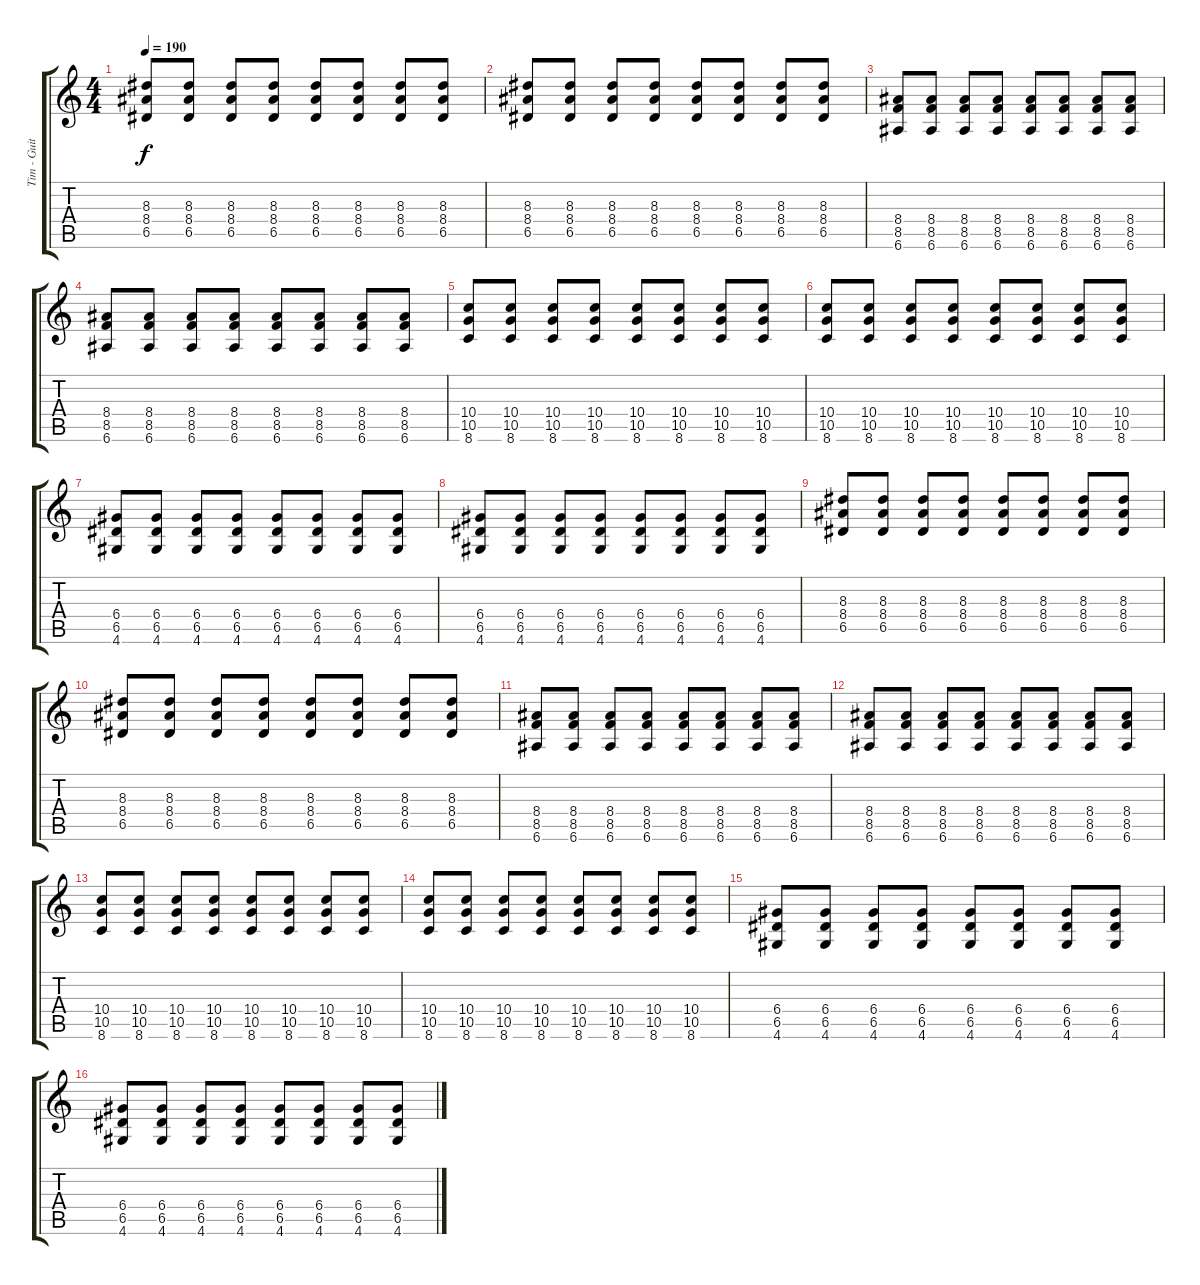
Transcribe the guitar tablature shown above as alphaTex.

\track ("Tim - Guitar" "Tim - Guit") {instrument distortionguitar}
\staff {score tabs}
\tuning (E4 B3 G3 D3 A2 E2) {hide}
\ts (4 4)
\tempo 190
\clef g2
\ks c
(8.3 8.4 6.5).8{dy f} (8.3 8.4 6.5).8 (8.3 8.4 6.5).8 (8.3 8.4 6.5).8 (8.3 8.4 6.5).8 (8.3 8.4 6.5).8 (8.3 8.4 6.5).8 (8.3 8.4 6.5).8 |
(8.3 8.4 6.5).8 (8.3 8.4 6.5).8 (8.3 8.4 6.5).8 (8.3 8.4 6.5).8 (8.3 8.4 6.5).8 (8.3 8.4 6.5).8 (8.3 8.4 6.5).8 (8.3 8.4 6.5).8 |
(8.4 8.5 6.6).8 (8.4 8.5 6.6).8 (8.4 8.5 6.6).8 (8.4 8.5 6.6).8 (8.4 8.5 6.6).8 (8.4 8.5 6.6).8 (8.4 8.5 6.6).8 (8.4 8.5 6.6).8 |
(8.4 8.5 6.6).8 (8.4 8.5 6.6).8 (8.4 8.5 6.6).8 (8.4 8.5 6.6).8 (8.4 8.5 6.6).8 (8.4 8.5 6.6).8 (8.4 8.5 6.6).8 (8.4 8.5 6.6).8 |
(10.4 10.5 8.6).8 (10.4 10.5 8.6).8 (10.4 10.5 8.6).8 (10.4 10.5 8.6).8 (10.4 10.5 8.6).8 (10.4 10.5 8.6).8 (10.4 10.5 8.6).8 (10.4 10.5 8.6).8 |
(10.4 10.5 8.6).8 (10.4 10.5 8.6).8 (10.4 10.5 8.6).8 (10.4 10.5 8.6).8 (10.4 10.5 8.6).8 (10.4 10.5 8.6).8 (10.4 10.5 8.6).8 (10.4 10.5 8.6).8 |
(6.4 6.5 4.6).8 (6.4 6.5 4.6).8 (6.4 6.5 4.6).8 (6.4 6.5 4.6).8 (6.4 6.5 4.6).8 (6.4 6.5 4.6).8 (6.4 6.5 4.6).8 (6.4 6.5 4.6).8 |
(6.4 6.5 4.6).8 (6.4 6.5 4.6).8 (6.4 6.5 4.6).8 (6.4 6.5 4.6).8 (6.4 6.5 4.6).8 (6.4 6.5 4.6).8 (6.4 6.5 4.6).8 (6.4 6.5 4.6).8 |
(8.3 8.4 6.5).8 (8.3 8.4 6.5).8 (8.3 8.4 6.5).8 (8.3 8.4 6.5).8 (8.3 8.4 6.5).8 (8.3 8.4 6.5).8 (8.3 8.4 6.5).8 (8.3 8.4 6.5).8 |
(8.3 8.4 6.5).8 (8.3 8.4 6.5).8 (8.3 8.4 6.5).8 (8.3 8.4 6.5).8 (8.3 8.4 6.5).8 (8.3 8.4 6.5).8 (8.3 8.4 6.5).8 (8.3 8.4 6.5).8 |
(8.4 8.5 6.6).8 (8.4 8.5 6.6).8 (8.4 8.5 6.6).8 (8.4 8.5 6.6).8 (8.4 8.5 6.6).8 (8.4 8.5 6.6).8 (8.4 8.5 6.6).8 (8.4 8.5 6.6).8 |
(8.4 8.5 6.6).8 (8.4 8.5 6.6).8 (8.4 8.5 6.6).8 (8.4 8.5 6.6).8 (8.4 8.5 6.6).8 (8.4 8.5 6.6).8 (8.4 8.5 6.6).8 (8.4 8.5 6.6).8 |
(10.4 10.5 8.6).8 (10.4 10.5 8.6).8 (10.4 10.5 8.6).8 (10.4 10.5 8.6).8 (10.4 10.5 8.6).8 (10.4 10.5 8.6).8 (10.4 10.5 8.6).8 (10.4 10.5 8.6).8 |
(10.4 10.5 8.6).8 (10.4 10.5 8.6).8 (10.4 10.5 8.6).8 (10.4 10.5 8.6).8 (10.4 10.5 8.6).8 (10.4 10.5 8.6).8 (10.4 10.5 8.6).8 (10.4 10.5 8.6).8 |
(6.4 6.5 4.6).8 (6.4 6.5 4.6).8 (6.4 6.5 4.6).8 (6.4 6.5 4.6).8 (6.4 6.5 4.6).8 (6.4 6.5 4.6).8 (6.4 6.5 4.6).8 (6.4 6.5 4.6).8 |
(6.4 6.5 4.6).8 (6.4 6.5 4.6).8 (6.4 6.5 4.6).8 (6.4 6.5 4.6).8 (6.4 6.5 4.6).8 (6.4 6.5 4.6).8 (6.4 6.5 4.6).8 (6.4 6.5 4.6).8
